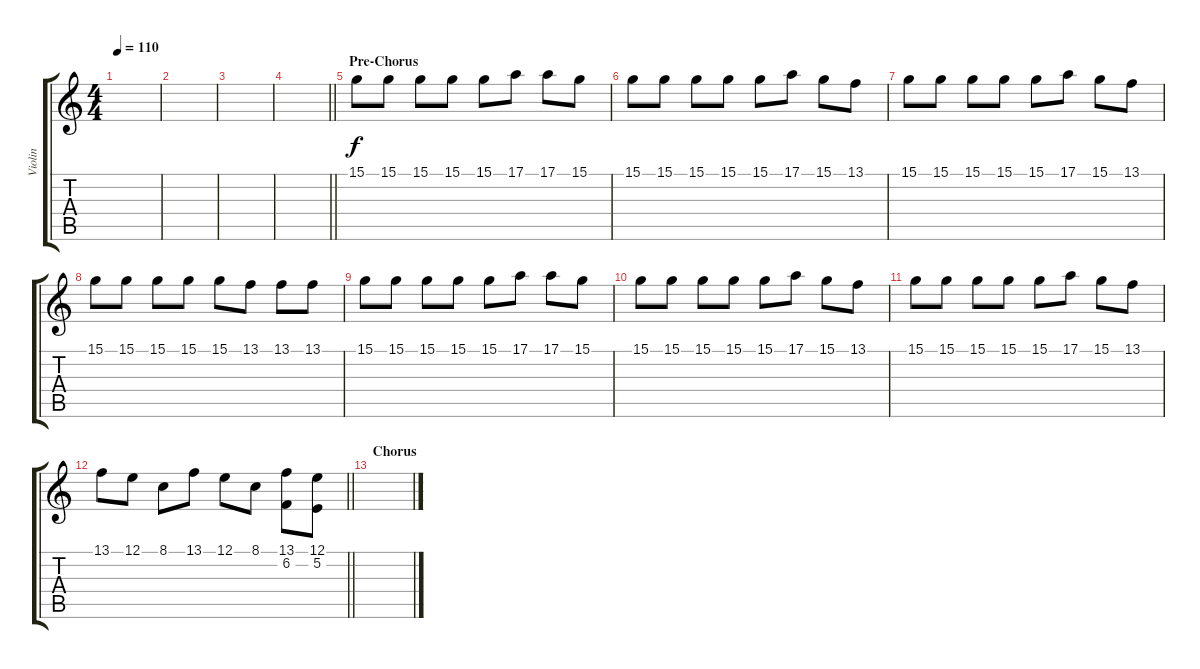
\track ("Violin" "Violin") {instrument stringensemble1}
\staff {score tabs}
\tuning (E4 B3 G3 D3 A2 E2) {hide}
\ts (4 4)
\tempo 110
\clef g2
\ks c
|
|
|
\barLineRight lightlight
|
\section ("" "Pre-Chorus")
15.1.8 15.1.8 15.1.8 15.1.8 15.1.8 17.1.8 17.1.8 15.1.8 |
15.1.8 15.1.8 15.1.8 15.1.8 15.1.8 17.1.8 15.1.8 13.1.8 |
15.1.8 15.1.8 15.1.8 15.1.8 15.1.8 17.1.8 15.1.8 13.1.8 |
15.1.8 15.1.8 15.1.8 15.1.8 15.1.8 13.1.8 13.1.8 13.1.8 |
15.1.8 15.1.8 15.1.8 15.1.8 15.1.8 17.1.8 17.1.8 15.1.8 |
15.1.8 15.1.8 15.1.8 15.1.8 15.1.8 17.1.8 15.1.8 13.1.8 |
15.1.8 15.1.8 15.1.8 15.1.8 15.1.8 17.1.8 15.1.8 13.1.8 |
\barLineRight lightlight
13.1.8 12.1.8 8.1.8 13.1.8 12.1.8 8.1.8 (13.1 6.2).8 (12.1 5.2).8 |
\section ("" "Chorus")
